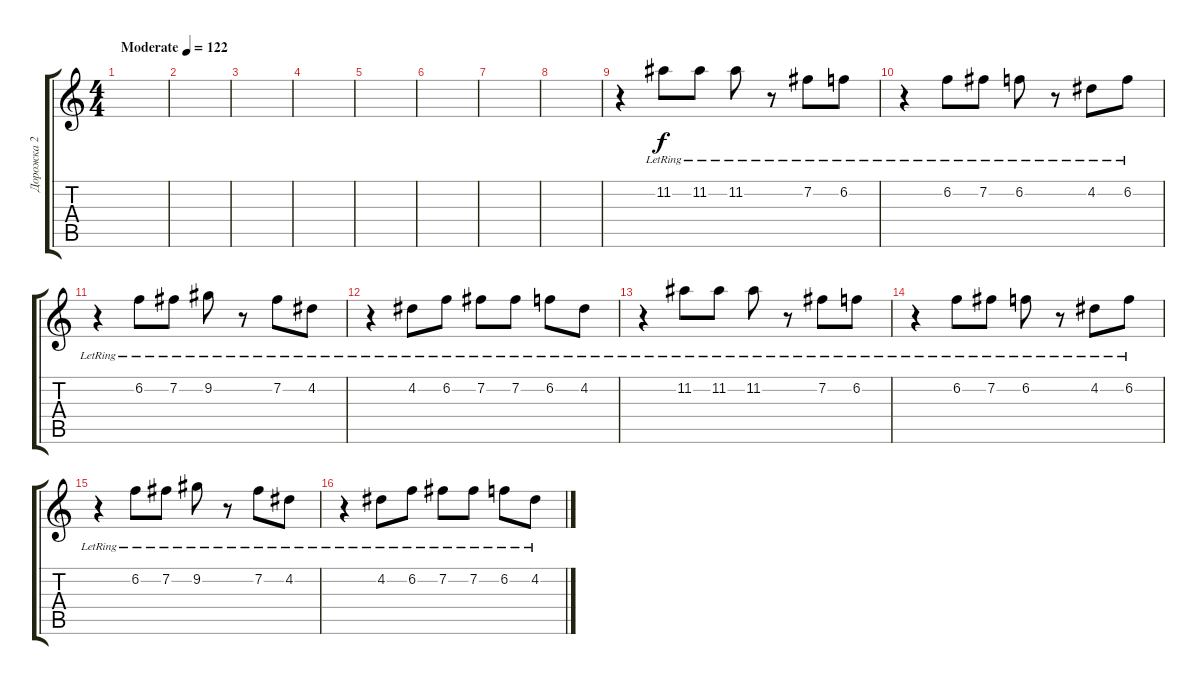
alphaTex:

\track ("Дорожка 2" "Дорожка 2") {instrument synthbass2}
\staff {score tabs}
\tuning (E4 B3 G3 D3 A2 E2) {hide}
\ts (4 4)
\tempo (122 "Moderate")
\clef g2
\ks c
|
|
|
|
|
|
|
|
r.4 11.2{lr}.8 11.2{lr}.8 11.2{lr}.8 r.8 7.2{lr}.8 6.2{lr}.8 |
r.4 6.2{lr}.8 7.2{lr}.8 6.2{lr}.8 r.8 4.2{lr}.8 6.2{lr}.8 |
r.4 6.2{lr}.8 7.2{lr}.8 9.2{lr}.8 r.8 7.2{lr}.8 4.2{lr}.8 |
r.4 4.2{lr}.8 6.2{lr}.8 7.2{lr}.8 7.2{lr}.8 6.2{lr}.8 4.2{lr}.8 |
r.4 11.2{lr}.8 11.2{lr}.8 11.2{lr}.8 r.8 7.2{lr}.8 6.2{lr}.8 |
r.4 6.2{lr}.8 7.2{lr}.8 6.2{lr}.8 r.8 4.2{lr}.8 6.2{lr}.8 |
r.4 6.2{lr}.8 7.2{lr}.8 9.2{lr}.8 r.8 7.2{lr}.8 4.2{lr}.8 |
r.4 4.2{lr}.8 6.2{lr}.8 7.2{lr}.8 7.2{lr}.8 6.2{lr}.8 4.2{lr}.8
